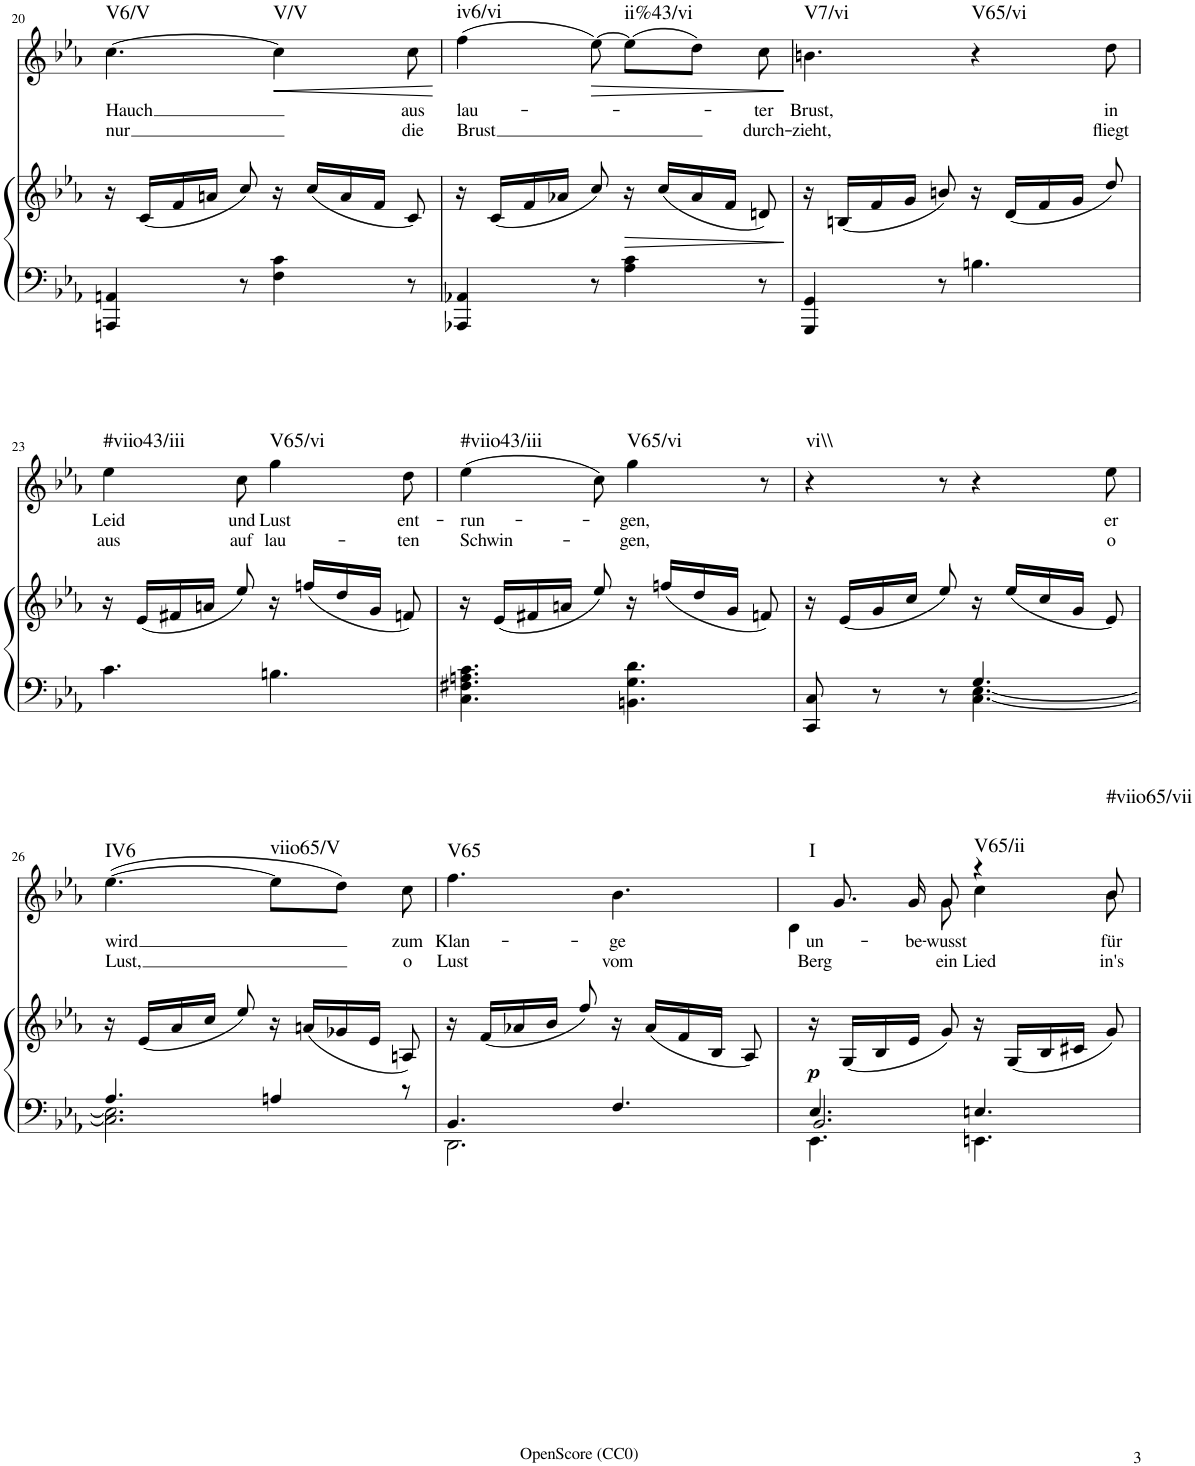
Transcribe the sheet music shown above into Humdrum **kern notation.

**kern	**kern	**dynam	**kern	**text	**text	**dynam	**harte
*part2	*part2	*part2	*part1	*part1	*part1	*part1	*part1
*staff3	*staff2	*staff2/3	*staff1	*staff1	*staff1	*staff1	*
*I"Piano	*	*	*I"Voice	*	*	*	*
*I'Pno	*	*	*	*	*	*	*
!!LO:PB:g=z
*clefF4	*clefG2	*	*clefG2	*	*	*	*
*k[b-e-a-]	*k[b-e-a-]	*	*k[b-e-a-]	*	*	*	*
*M6/8	*M6/8	*	*M6/8	*	*	*	*
=20	=20	=20	=20	=20	=20	=20	=20
!	!	!	!	!LO:LY:b	!LO:LY:b	!	!LO:H:kt=V6/V
4AAAn/ 4AAn/	16r	.	[4.cc\	Hauch	nur	.	N
.	(16c/LL	.	.	.	.	.	.
.	16f/	.	.	.	.	.	.
.	16an/JJ	.	.	.	.	.	.
8r	8cc/)	.	.	.	.	.	.
!	!	!	!	!	!	!LO:HP:b	!LO:H:kt=V/V
4F\ 4c\	16r	.	4cc\]	.	.	<	N
.	(16cc/LL	.	.	.	.	.	.
.	16a/	.	.	.	.	.	.
.	16f/JJ	.	.	.	.	.	.
!	!	!	!	!LO:LY:b	!LO:LY:b	!	!
8r	8c/)	.	8cc\	aus	die	.	.
.	.	.	.	.	.	[	.
=21	=21	=21	=21	=21	=21	=21	=21
!	!	!	!	!LO:LY:b	!LO:LY:b	!	!LO:H:kt=iv6/vi
4AAA-X/ 4AA-X/	16r	.	(4ff\	lau-	Brust	.	N
.	(16c/LL	.	.	.	.	.	.
.	16f/	.	.	.	.	.	.
.	16a-X/JJ	.	.	.	.	.	.
!	!	!	!	!	!	!LO:HP:b	!
8r	8cc/)	.	[8ee-\)	.	.	>	.
!	!	!LO:HP:b	!	!	!	!	!LO:H:kt=ii%43/vi
4A-\ 4c\	16r	>	(8ee-\L]	.	.	.	N
.	(16cc/LL	.	.	.	.	.	.
.	16a-/	.	8dd\J)	.	.	.	.
.	16f/JJ	.	.	.	.	.	.
!	!	!	!	!LO:LY:b	!LO:LY:b	!	!
8r	8dn/)	.	8cc\	-ter	durch-	.	.
.	.	]	.	.	.	]	.
=22	=22	=22	=22	=22	=22	=22	=22
!	!	!	!	!LO:LY:b	!LO:LY:b	!	!LO:H:kt=V7/vi
4GGG/ 4GG/	16r	.	4.bn\	Brust,	-zieht,	.	N
.	(16Bn/LL	.	.	.	.	.	.
.	16f/	.	.	.	.	.	.
.	16g/JJ	.	.	.	.	.	.
8r	8bn/)	.	.	.	.	.	.
!	!	!	!	!	!	!	!LO:H:kt=V65/vi
4.Bn\	16r	.	4r	.	.	.	N
.	(16d/LL	.	.	.	.	.	.
.	16f/	.	.	.	.	.	.
.	16g/JJ	.	.	.	.	.	.
!	!	!	!	!LO:LY:b	!LO:LY:b	!	!
.	8dd/)	.	8dd\	in	fliegt	.	.
!!LO:LB:g=z
=23	=23	=23	=23	=23	=23	=23	=23
!	!	!	!	!LO:LY:b	!LO:LY:b	!	!LO:H:kt=#viio43/iii
4.c\	16r	.	4ee-\	Leid	aus	.	N
.	(16e-/LL	.	.	.	.	.	.
.	16f#X/	.	.	.	.	.	.
.	16an/JJ	.	.	.	.	.	.
!	!	!	!	!LO:LY:b	!LO:LY:b	!	!
.	8ee-/)	.	8cc\	und	auf	.	.
!	!	!	!	!LO:LY:b	!LO:LY:b	!	!LO:H:kt=V65/vi
4.Bn\	16r	.	4gg\	Lust	lau-	.	N
.	(16ffn/LL	.	.	.	.	.	.
.	16dd/	.	.	.	.	.	.
.	16g/JJ	.	.	.	.	.	.
!	!	!	!	!LO:LY:b	!LO:LY:b	!	!
.	8fn/)	.	8dd\	ent-	-ten	.	.
=24	=24	=24	=24	=24	=24	=24	=24
!	!	!	!	!LO:LY:b	!LO:LY:b	!	!LO:H:kt=#viio43/iii
4.C\ 4.F#X\ 4.An\ 4.c\	16r	.	(4ee-\	-run-	Schwin-	.	N
.	(16e-/LL	.	.	.	.	.	.
.	16f#X/	.	.	.	.	.	.
.	16an/JJ	.	.	.	.	.	.
.	8ee-/)	.	8cc\)	.	.	.	.
!	!	!	!	!LO:LY:b	!LO:LY:b	!	!LO:H:kt=V65/vi
4.BBn\ 4.G\ 4.d\	16r	.	4gg\	-gen,	-gen,	.	N
.	(16ffn/LL	.	.	.	.	.	.
.	16dd/	.	.	.	.	.	.
.	16g/JJ	.	.	.	.	.	.
.	8fn/)	.	8r	.	.	.	.
=25	=25	=25	=25	=25	=25	=25	=25
*^	*	*	*	*	*	*	*
!	!	!	!	!	!	!	!	!LO:H:kt=vi\\
8CC/ 8C/	4.ryy	16r	.	4r	.	.	.	N
.	.	(16e-/LL	.	.	.	.	.	.
8r	.	16g/	.	.	.	.	.	.
.	.	16cc/JJ	.	.	.	.	.	.
8r	.	8ee-/)	.	8r	.	.	.	.
4.G/	[4.C\ [4.E-\	16r	.	4r	.	.	.	.
.	.	(16ee-/LL	.	.	.	.	.	.
.	.	16cc/	.	.	.	.	.	.
.	.	16g/JJ	.	.	.	.	.	.
!	!	!	!	!	!LO:LY:b	!LO:LY:b	!	!
.	.	8e-/)	.	8ee-\	er	o	.	.
!!LO:LB:g=z
=26	=26	=26	=26	=26	=26	=26	=26	=26
!	!	!	!	!	!LO:LY:b	!LO:LY:b	!	!LO:H:kt=IV6
4.A-/	2.C\] 2.E-\]	16r	.	([4.ee-\	wird	Lust,	.	N
.	.	(16e-/LL	.	.	.	.	.	.
.	.	16a-/	.	.	.	.	.	.
.	.	16cc/JJ	.	.	.	.	.	.
.	.	8ee-/)	.	.	.	.	.	.
!	!	!	!	!	!	!	!	!LO:H:kt=viio65/V
4An/	.	16r	.	8ee-\L]	.	.	.	N
.	.	(16an/LL	.	.	.	.	.	.
.	.	16g-X/	.	8dd\J)	.	.	.	.
.	.	16e-/JJ	.	.	.	.	.	.
!	!	!	!	!	!LO:LY:b	!LO:LY:b	!	!
8r	.	8An/)	.	8cc\	zum	o	.	.
=27	=27	=27	=27	=27	=27	=27	=27	=27
!	!	!	!	!	!LO:LY:b	!LO:LY:b	!	!LO:H:kt=V65
4.BB-/	2.DD\	16r	.	4.ff\	Klan-	Lust	.	N
.	.	(16f/LL	.	.	.	.	.	.
.	.	16a-X/	.	.	.	.	.	.
.	.	16b-/JJ	.	.	.	.	.	.
.	.	8ff/)	.	.	.	.	.	.
!	!	!	!	!	!LO:LY:b	!LO:LY:b	!	!
4.F/	.	16r	.	4.b-\	-ge	vom	.	.
.	.	(16a-/LL	.	.	.	.	.	.
.	.	16f/	.	.	.	.	.	.
.	.	16B-/JJ	.	.	.	.	.	.
.	.	8A-/)	.	.	.	.	.	.
=28	=28	=28	=28	=28	=28	=28	=28	=28
*	*^	*	*	*	*	*	*	*
!	!	!	!	!LO:DY:b	!	!LO:LY:b	!LO:LY:b	!	!LO:H:kt=I
*	*	*	*	*	*^	*	*	*	*
4.E-/	2.BB-/	4.EE-\	16r	p	8.g/	4g\	un-	Berg	.	N
.	.	.	(16G/LL	.	.	.	.	.	.	.
.	.	.	16B-/	.	.	.	.	.	.	.
!	!	!	!	!	!	!	!LO:LY:b	!	!	!
.	.	.	16e-/JJ	.	16g/	.	-be-	.	.	.
!	!	!	!	!	!	!	!LO:LY:b	!LO:LY:b	!	!
.	.	.	8g/)	.	8g/	8g\	-wusst	ein	.	.
!	!	!	!	!	!	!	!	!LO:LY:b	!	!LO:H:kt=V65/ii
4.En/	.	4.EEn\	16r	.	4r	4cc\	.	Lied	.	N
.	.	.	(16G/LL	.	.	.	.	.	.	.
.	.	.	16B-/	.	.	.	.	.	.	.
.	.	.	16c#X/JJ	.	.	.	.	.	.	.
!	!	!	!	!	!	!	!LO:LY:b	!	!	!
!	!	!	!	!	!	!	!	!LO:LY:b	!	!LO:H:kt=#viio65/vii
.	.	.	8g/)	.	8b-/	8b-\	.	in's	.	N
*v	*v	*v	*	*	*v	*v	*	*	*	*
=	=	=	=	=	=	=	=
*-	*-	*-	*-	*-	*-	*-	*-
